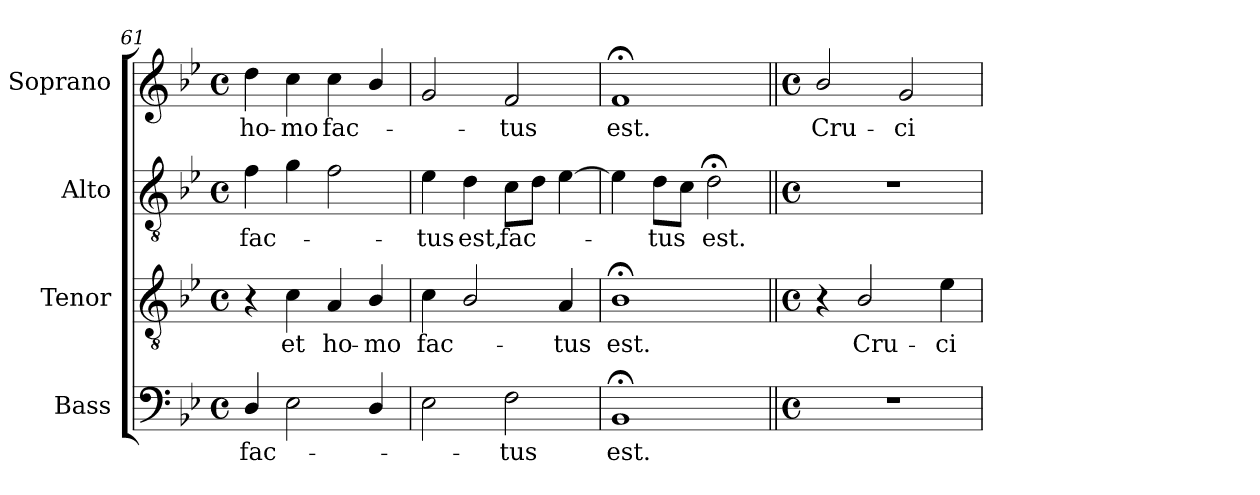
**kern	**text	**kern	**text	**kern	**text	**kern	**text
*part4	*part4	*part3	*part3	*part2	*part2	*part1	*part1
*staff4	*staff4	*staff3	*staff3	*staff2	*staff2	*staff1	*staff1
*I"Bass	*	*I"Tenor	*	*I"Alto	*	*I"Soprano	*
*I'B.	*	*I'T.	*	*I'A.	*	*I'S.	*
*clefF4	*	*clefGv2	*	*clefGv2	*	*clefG2	*
*	*	*ITrd7c12	*	*ITrd7c12	*	*	*
*k[b-e-]	*	*k[b-e-]	*	*k[b-e-]	*	*k[b-e-]	*
*B-:	*	*B-:	*	*B-:	*	*B-:	*
*M4/4	*	*M4/4	*	*M4/4	*	*M4/4	*
*met(c)	*	*met(c)	*	*met(c)	*	*met(c)	*
=61	=61	=61	=61	=61	=61	=61	=61
!	!LO:LY:b:color=#000000	!	!	!	!	!	!
!	!	!	!	!	!LO:LY:b:color=#000000	!	!
!	!	!	!	!	!	!	!LO:LY:b:color=#000000
4Di/	fac-	4r	.	4Fi\	fac-	4ddi\	ho-
!	!	!	!LO:LY:b:color=#000000	!	!	!	!
!	!	!	!	!	!	!	!LO:LY:b:color=#000000
2E-i\	.	4Ci\	et	4Gi\	.	4cci\	-mo
!	!	!	!LO:LY:b:color=#000000	!	!	!	!
!	!	!	!	!	!	!	!LO:LY:b:color=#000000
.	.	4AAi/	ho-	2Fi\	.	4cci\	fac-
!	!	!	!LO:LY:b:color=#000000	!	!	!	!
4Di/	.	4BB-i/	-mo	.	.	4b-i/	.
=62	=62	=62	=62	=62	=62	=62	=62
!	!	!	!LO:LY:b:color=#000000	!	!	!	!
!	!	!	!	!	!LO:LY:b:color=#000000	!	!
2E-i\	.	4Ci\	fac-	4E-i\	-tus	2gi/	.
!	!	!	!	!	!LO:LY:b:color=#000000	!	!
.	.	2BB-i/	.	4Di\	est,	.	.
!	!LO:LY:b:color=#000000	!	!	!	!	!	!
!	!	!	!	!	!LO:LY:b:color=#000000	!	!
!	!	!	!	!	!	!	!LO:LY:b:color=#000000
2Fi\	-tus	.	.	8Ci\L	fac-	2fi/	-tus
.	.	.	.	8Di\J	.	.	.
!	!	!	!LO:LY:b:color=#000000	!	!	!	!
.	.	4AAi/	-tus	[4E-i\	.	.	.
=63	=63	=63	=63	=63	=63	=63	=63
!	!LO:LY:b:color=#000000	!	!	!	!	!	!
!	!	!	!LO:LY:b:color=#000000	!	!	!	!
!	!	!	!	!	!	!	!LO:LY:b:color=#000000
1BB-;i	est.	1BB-;i	est.	4E-i\]	.	1f;i	est.
!	!	!	!	!	!LO:LY:b:color=#000000	!	!
.	.	.	.	8Di\L	-tus	.	.
.	.	.	.	8Ci\J	.	.	.
!	!	!	!	!	!LO:LY:b:color=#000000	!	!
.	.	.	.	2D;i\	est.	.	.
!!LO:PB:g=z
=64||	=64||	=64||	=64||	=64||	=64||	=64||	=64||
*M4/4	*	*M4/4	*	*M4/4	*	*M4/4	*
*met(c)	*	*met(c)	*	*met(c)	*	*met(c)	*
!	!	!	!	!	!	!	!LO:LY:b:color=#000000
1r	.	4r	.	1r	.	2b-i/	Cru-
!	!	!	!LO:LY:b:color=#000000	!	!	!	!
.	.	2BB-i/	Cru-	.	.	.	.
!	!	!	!	!	!	!	!LO:LY:b:color=#000000
.	.	.	.	.	.	2gi/	-ci-
!	!	!	!LO:LY:b:color=#000000	!	!	!	!
.	.	4E-i\	-ci-	.	.	.	.
=	=	=	=	=	=	=	=
*-	*-	*-	*-	*-	*-	*-	*-
